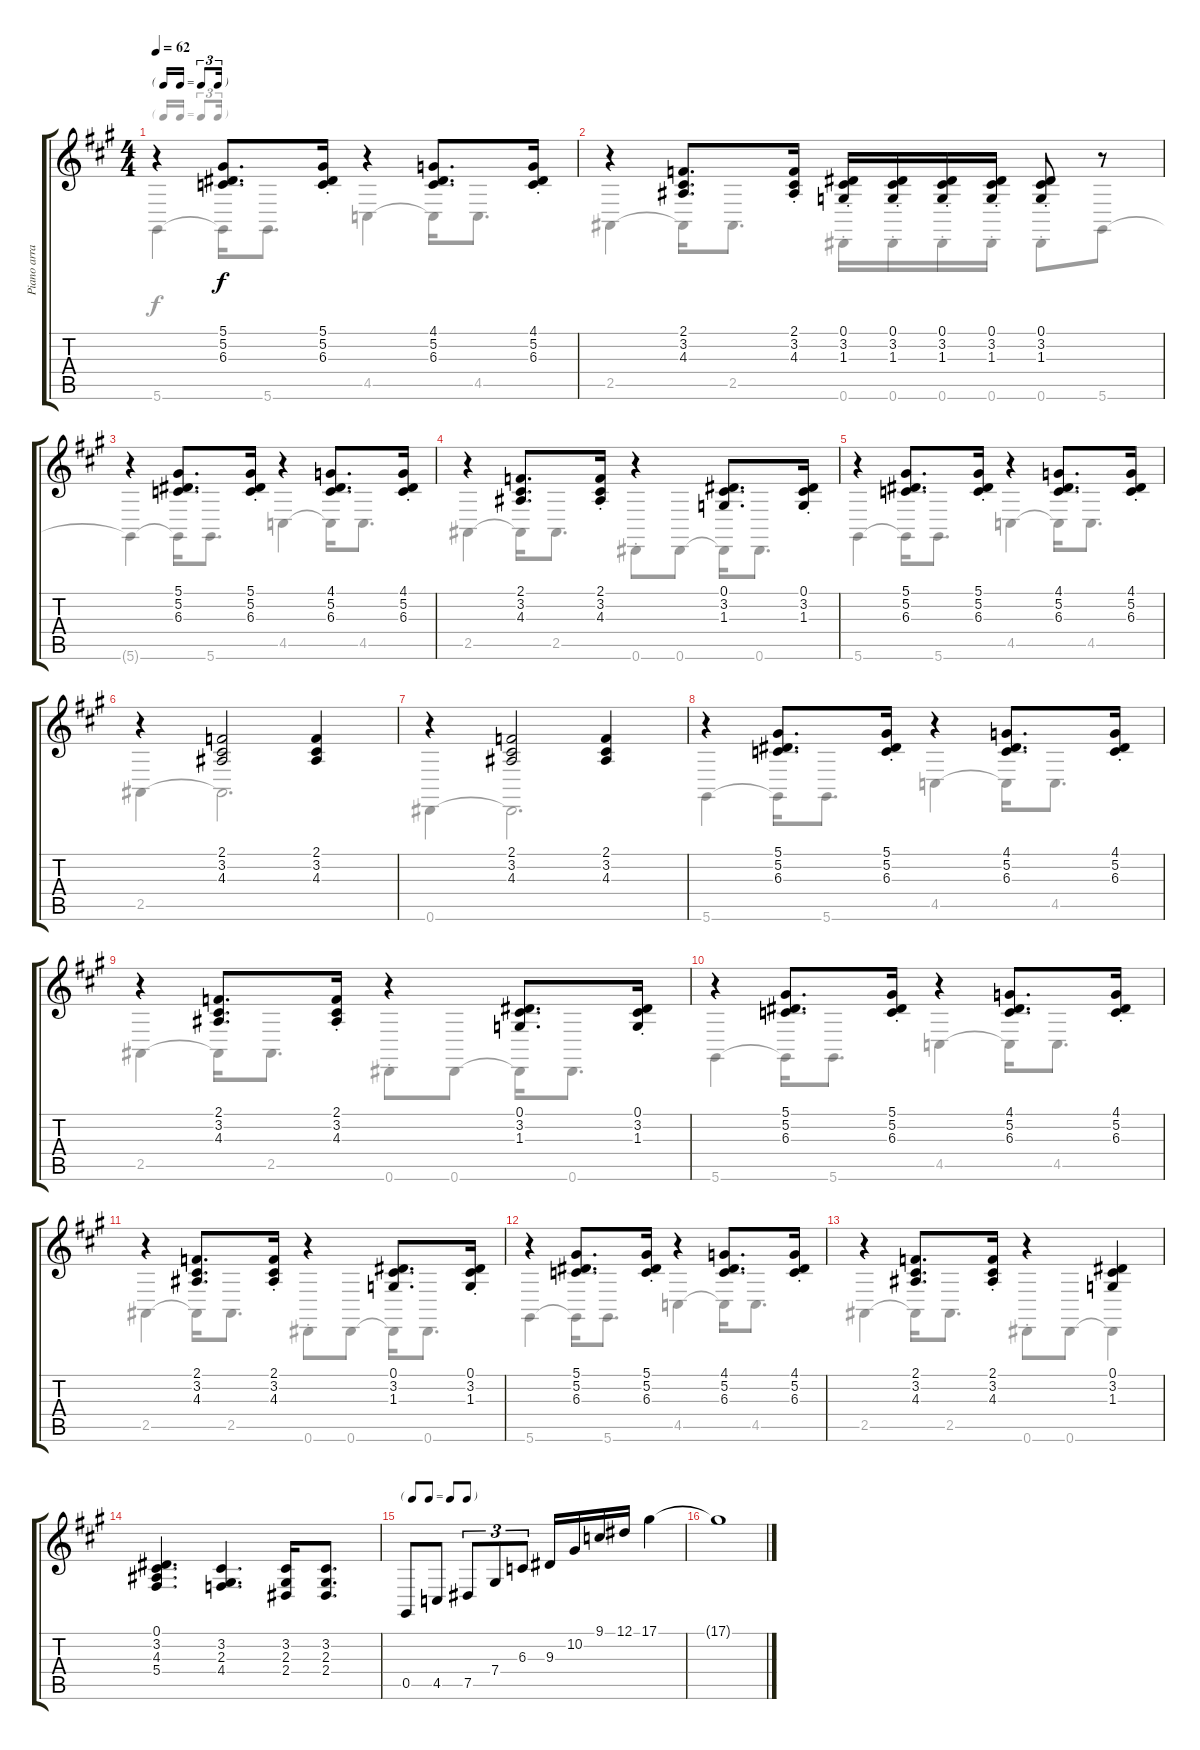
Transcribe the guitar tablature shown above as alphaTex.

\track ("Piano arranged for Guitar" "Piano arra") {instrument acousticgrandpiano}
\staff {score tabs}
\tuning (Eb4 Bb3 Gb3 Db3 Ab2 Eb2) {hide}
\voice
\ts (4 4)
\tf triplet16th
\tempo 62
\clef g2
\ks a
r.4{dy f} (5.1 5.2 6.3).8{d} (5.1{st} 5.2{st} 6.3{st}).16 r.4 (4.1 5.2 6.3).8{d} (4.1{st} 5.2{st} 6.3{st}).16 |
r.4 (2.1 3.2 4.3).8{d} (2.1{st} 3.2{st} 4.3{st}).16 (0.1{st} 3.2{st} 1.3{st}).16 (0.1{st} 3.2{st} 1.3{st}).16 (0.1{st} 3.2{st} 1.3{st}).16 (0.1{st} 3.2{st} 1.3{st}).16 (0.1{st} 3.2{st} 1.3{st}).8 r.8 |
r.4 (5.1 5.2 6.3).8{d} (5.1{st} 5.2{st} 6.3{st}).16 r.4 (4.1 5.2 6.3).8{d} (4.1{st} 5.2{st} 6.3{st}).16 |
r.4 (2.1 3.2 4.3).8{d} (2.1{st} 3.2{st} 4.3{st}).16 r.4 (0.1 3.2 1.3).8{d} (0.1{st} 3.2{st} 1.3{st}).16 |
r.4 (5.1 5.2 6.3).8{d} (5.1{st} 5.2{st} 6.3{st}).16 r.4 (4.1 5.2 6.3).8{d} (4.1{st} 5.2{st} 6.3{st}).16 |
r.4 (2.1 3.2 4.3).2 (2.1 3.2 4.3).4 |
r.4 (2.1 3.2 4.3).2 (2.1 3.2 4.3).4 |
r.4 (5.1 5.2 6.3).8{d} (5.1{st} 5.2{st} 6.3{st}).16 r.4 (4.1 5.2 6.3).8{d} (4.1{st} 5.2{st} 6.3{st}).16 |
r.4 (2.1 3.2 4.3).8{d} (2.1{st} 3.2{st} 4.3{st}).16 r.4 (0.1 3.2 1.3).8{d} (0.1{st} 3.2{st} 1.3{st}).16 |
r.4 (5.1 5.2 6.3).8{d} (5.1{st} 5.2{st} 6.3{st}).16 r.4 (4.1 5.2 6.3).8{d} (4.1{st} 5.2{st} 6.3{st}).16 |
r.4 (2.1 3.2 4.3).8{d} (2.1{st} 3.2{st} 4.3{st}).16 r.4 (0.1 3.2 1.3).8{d} (0.1{st} 3.2{st} 1.3{st}).16 |
r.4 (5.1 5.2 6.3).8{d} (5.1{st} 5.2{st} 6.3{st}).16 r.4 (4.1 5.2 6.3).8{d} (4.1{st} 5.2{st} 6.3{st}).16 |
r.4 (2.1 3.2 4.3).8{d} (2.1{st} 3.2{st} 4.3{st}).16 r.4 (0.1 3.2 1.3).4 |
(0.1 3.2 4.3 5.4).4{d} (3.2 2.3 4.4).4{d} (3.2 2.3 2.4).16 (3.2 2.3 2.4).8{d} |
\tf none
0.5.8 4.5.8 7.5.8{tu (3 2)} 7.4.8{tu (3 2)} 6.3.8{tu (3 2)} 9.3.16 10.2.16 9.1.16 12.1.16 17.1.4 |
17.1{t}.1
\voice
\clef g2
\ottava regular
\simile none
\ks a
5.6.4{dy f} 5.6{t}.16 5.6.8{d} 4.5.4 4.5{t}.16 4.5.8{d} |
2.5.4 2.5{t}.16 2.5.8{d} 0.6{st}.16 0.6{st}.16 0.6{st}.16 0.6{st}.16 0.6{st}.8 5.6.8 |
5.6{t}.4 5.6{t}.16 5.6.8{d} 4.5.4 4.5{t}.16 4.5.8{d} |
2.5.4 2.5{t}.16 2.5.8{d} 0.6{st}.8 0.6.8 0.6{t}.16 0.6.8{d} |
5.6.4 5.6{t}.16 5.6.8{d} 4.5.4 4.5{t}.16 4.5.8{d} |
2.5.4 2.5{t}.2{d} |
0.6.4 0.6{t}.2{d} |
5.6.4 5.6{t}.16 5.6.8{d} 4.5.4 4.5{t}.16 4.5.8{d} |
2.5.4 2.5{t}.16 2.5.8{d} 0.6{st}.8 0.6.8 0.6{t}.16 0.6.8{d} |
5.6.4 5.6{t}.16 5.6.8{d} 4.5.4 4.5{t}.16 4.5.8{d} |
2.5.4 2.5{t}.16 2.5.8{d} 0.6{st}.8 0.6.8 0.6{t}.16 0.6.8{d} |
5.6.4 5.6{t}.16 5.6.8{d} 4.5.4 4.5{t}.16 4.5.8{d} |
2.5.4 2.5{t}.16 2.5.8{d} 0.6{st}.8 0.6.8 0.6{t}.4 |
|
|
